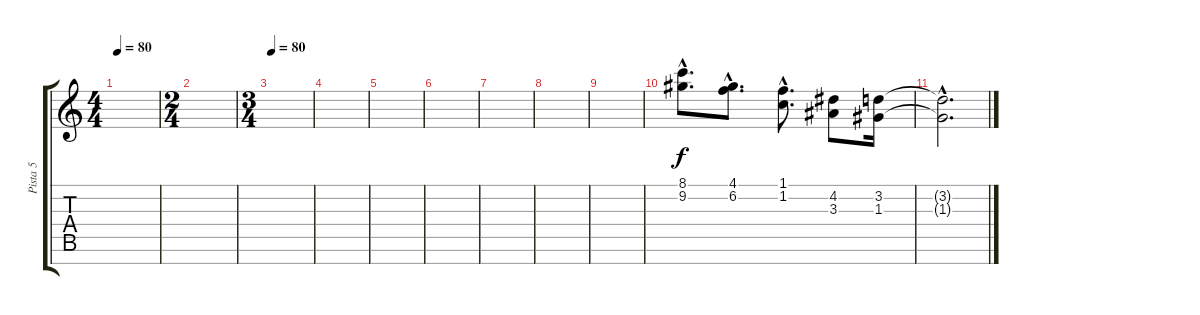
\track ("Pista 5" "Pista 5") {instrument electricguitarclean}
\staff {score tabs}
\tuning (E4 B3 G3 D3 A2 E2 B1) {hide}
\ts (4 4)
\tempo 80
\tempo 90
\tempo 80
\clef g2
\ks c
|
\ts (2 4)
|
\ts (3 4)
\tempo 80
|
|
|
|
|
|
|
(8.1{hac} 9.2{hac}).8{d} (4.1{hac} 6.2{hac}).8{d} (1.1{hac} 1.2{hac}).8{d} (4.2 3.3).8 (3.2 1.3).16 |
(3.2{hac t} 1.3{hac t}).2{d}
